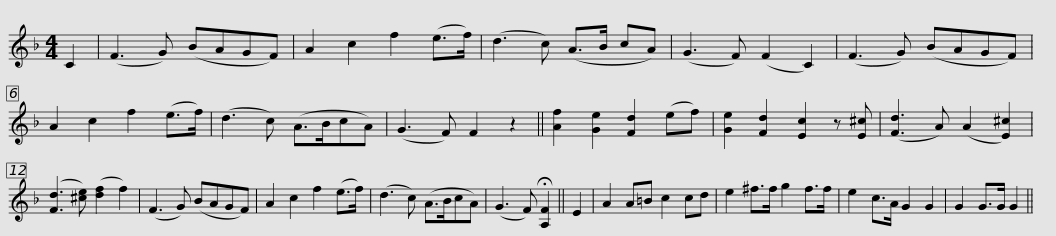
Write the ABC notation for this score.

X:1
L:1/8
M:4/4
I:linebreak $
K:F
V:1 treble
V:1
 C2 | (F3 G) (BAGF) | A2 c2 f2 (e>f) | (d3 c) (A>B cA) | (G3 F) (F2 C2) | %5
 (F3 G) (BAGF) | A2 c2 f2 (e>f) |$ (d3 c) (A>BcA) | (G3 F) F2 z2 || [Af]2 [Ge]2 [Fd]2 (ef) | %10
 [Ge]2 [Fd]2 [Ec]2 z [E^c] | ([Fd]3 A) (A2 [E^c]2) | ([Fd]3 [^ce]) ([df]2 f2) | (F3 G) (BAGF) |$ A2 c2 f2 (e>f) | %15
 (d3 c) (A>BcA) | (G3 F) !fermata![A,F]2 || E2 | A2 A=B c2 cd | e2 ^f>f g2 f>f | %20
 e2 c>A G2 G2 | G2 G>G G2 || %22
